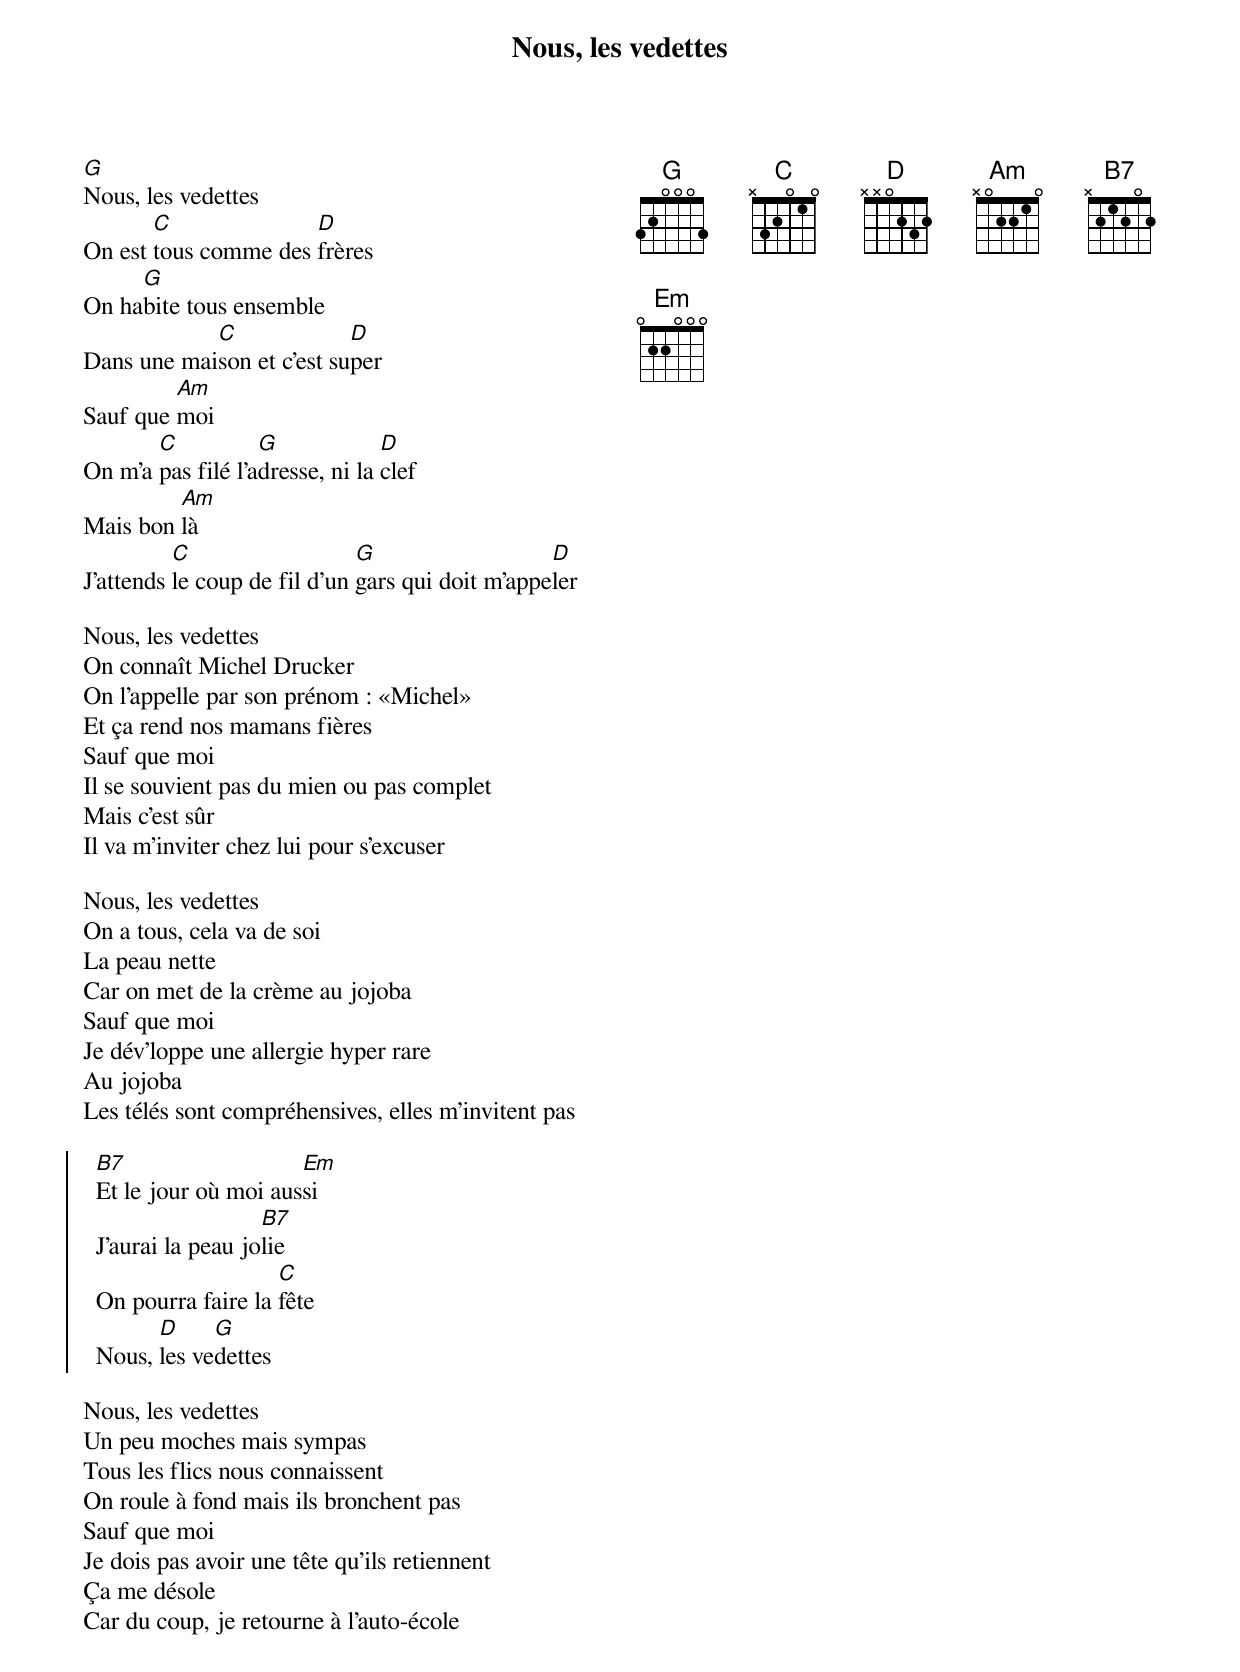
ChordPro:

{title: Nous, les vedettes}
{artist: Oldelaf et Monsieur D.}
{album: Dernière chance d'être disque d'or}
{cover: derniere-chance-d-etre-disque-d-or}
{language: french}
{columns: 2}
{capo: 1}
{define: G frets 3 2 0 0 0 3}
{define: C frets X 3 2 0 1 0}
{define: D frets X X 0 2 3 2}
{define: Am frets X 0 2 2 1 0}
{define: B7 frets X 2 1 2 0 2}
{define: Em frets 0 2 2 0 0 0}

[G]Nous, les vedettes
On est [C]tous comme des [D]frères
On ha[G]bite tous ensemble
Dans une mai[C]son et c'est su[D]per
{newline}
Sauf que [Am]moi
On m'a [C]pas filé l'a[G]dresse, ni la [D]clef
Mais bon [Am]là
J'attends [C]le coup de fil d'un [G]gars qui doit m'appe[D]ler

Nous, les vedettes
On connaît Michel Drucker
On l'appelle par son prénom : «Michel»
Et ça rend nos mamans fières
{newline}
Sauf que moi
Il se souvient pas du mien ou pas complet
Mais c'est sûr
Il va m'inviter chez lui pour s'excuser

Nous, les vedettes
On a tous, cela va de soi
La peau nette
Car on met de la crème au jojoba
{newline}
Sauf que moi
Je dév'loppe une allergie hyper rare
Au jojoba
Les télés sont compréhensives, elles m'invitent pas

{start_of_chorus}
  [B7]Et le jour où moi aus[Em]si
  J'aurai la peau jo[B7]lie
  On pourra faire la [C]fête
  Nous, [D]les ve[G]dettes
{end_of_chorus}

Nous, les vedettes
Un peu moches mais sympas
Tous les flics nous connaissent
On roule à fond mais ils bronchent pas
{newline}
Sauf que moi
Je dois pas avoir une tête qu'ils retiennent
Ça me désole
Car du coup, je retourne à l'auto-école
